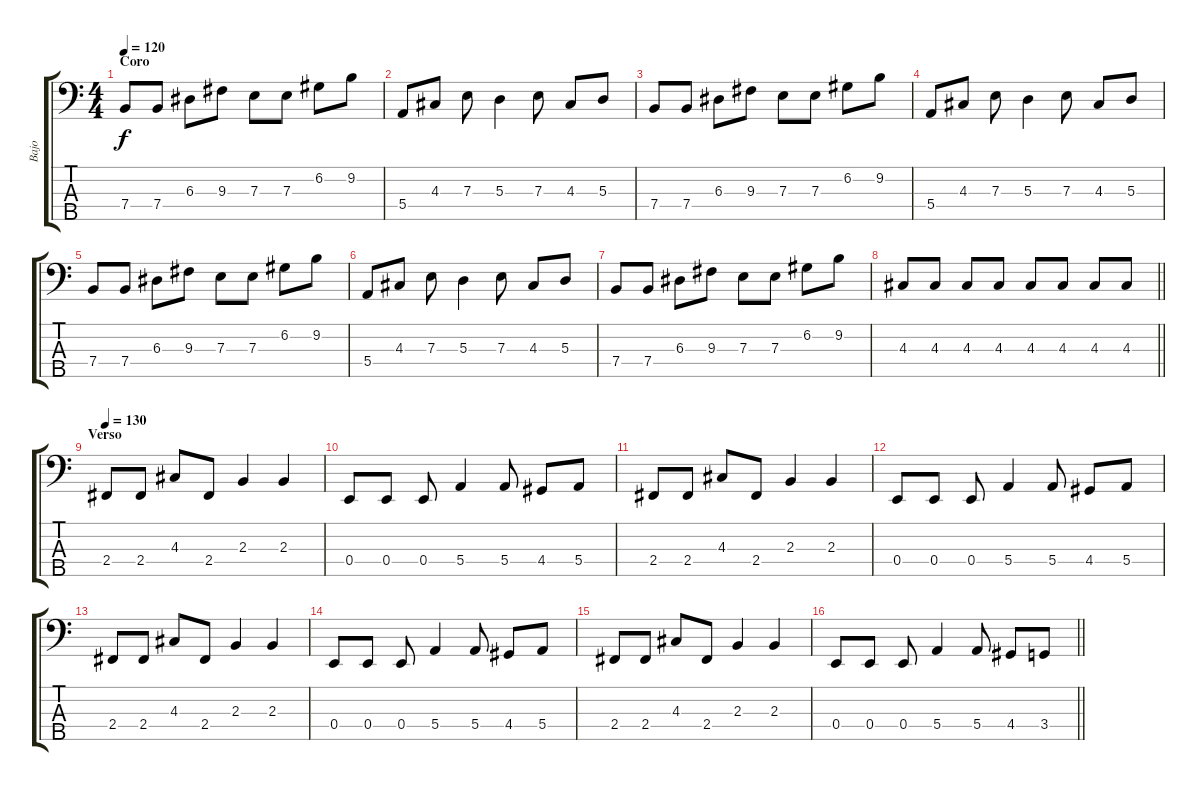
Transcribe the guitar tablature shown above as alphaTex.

\track ("Bajo" "Bajo") {instrument electricbassfinger}
\staff {score tabs}
\tuning (G2 D2 A1 E1 B0) {hide}
\ts (4 4)
\section ("" "Coro")
\tempo 120
\clef f4
\ks c
7.4.8{dy f} 7.4.8 6.3.8 9.3.8 7.3.8 7.3.8 6.2.8 9.2.8 |
5.4.8 4.3.8 7.3.8 5.3.4 7.3.8 4.3.8 5.3.8 |
7.4.8 7.4.8 6.3.8 9.3.8 7.3.8 7.3.8 6.2.8 9.2.8 |
5.4.8 4.3.8 7.3.8 5.3.4 7.3.8 4.3.8 5.3.8 |
7.4.8 7.4.8 6.3.8 9.3.8 7.3.8 7.3.8 6.2.8 9.2.8 |
5.4.8 4.3.8 7.3.8 5.3.4 7.3.8 4.3.8 5.3.8 |
7.4.8 7.4.8 6.3.8 9.3.8 7.3.8 7.3.8 6.2.8 9.2.8 |
\barLineRight lightlight
4.3.8 4.3.8 4.3.8 4.3.8 4.3.8 4.3.8 4.3.8 4.3.8 |
\section ("" "Verso")
\tempo 130
2.4.8 2.4.8 4.3.8 2.4.8 2.3.4 2.3.4 |
0.4.8 0.4.8 0.4.8 5.4.4 5.4.8 4.4.8 5.4.8 |
2.4.8 2.4.8 4.3.8 2.4.8 2.3.4 2.3.4 |
0.4.8 0.4.8 0.4.8 5.4.4 5.4.8 4.4.8 5.4.8 |
2.4.8 2.4.8 4.3.8 2.4.8 2.3.4 2.3.4 |
0.4.8 0.4.8 0.4.8 5.4.4 5.4.8 4.4.8 5.4.8 |
2.4.8 2.4.8 4.3.8 2.4.8 2.3.4 2.3.4 |
\barLineRight lightlight
0.4.8 0.4.8 0.4.8 5.4.4 5.4.8 4.4.8 3.4.8
